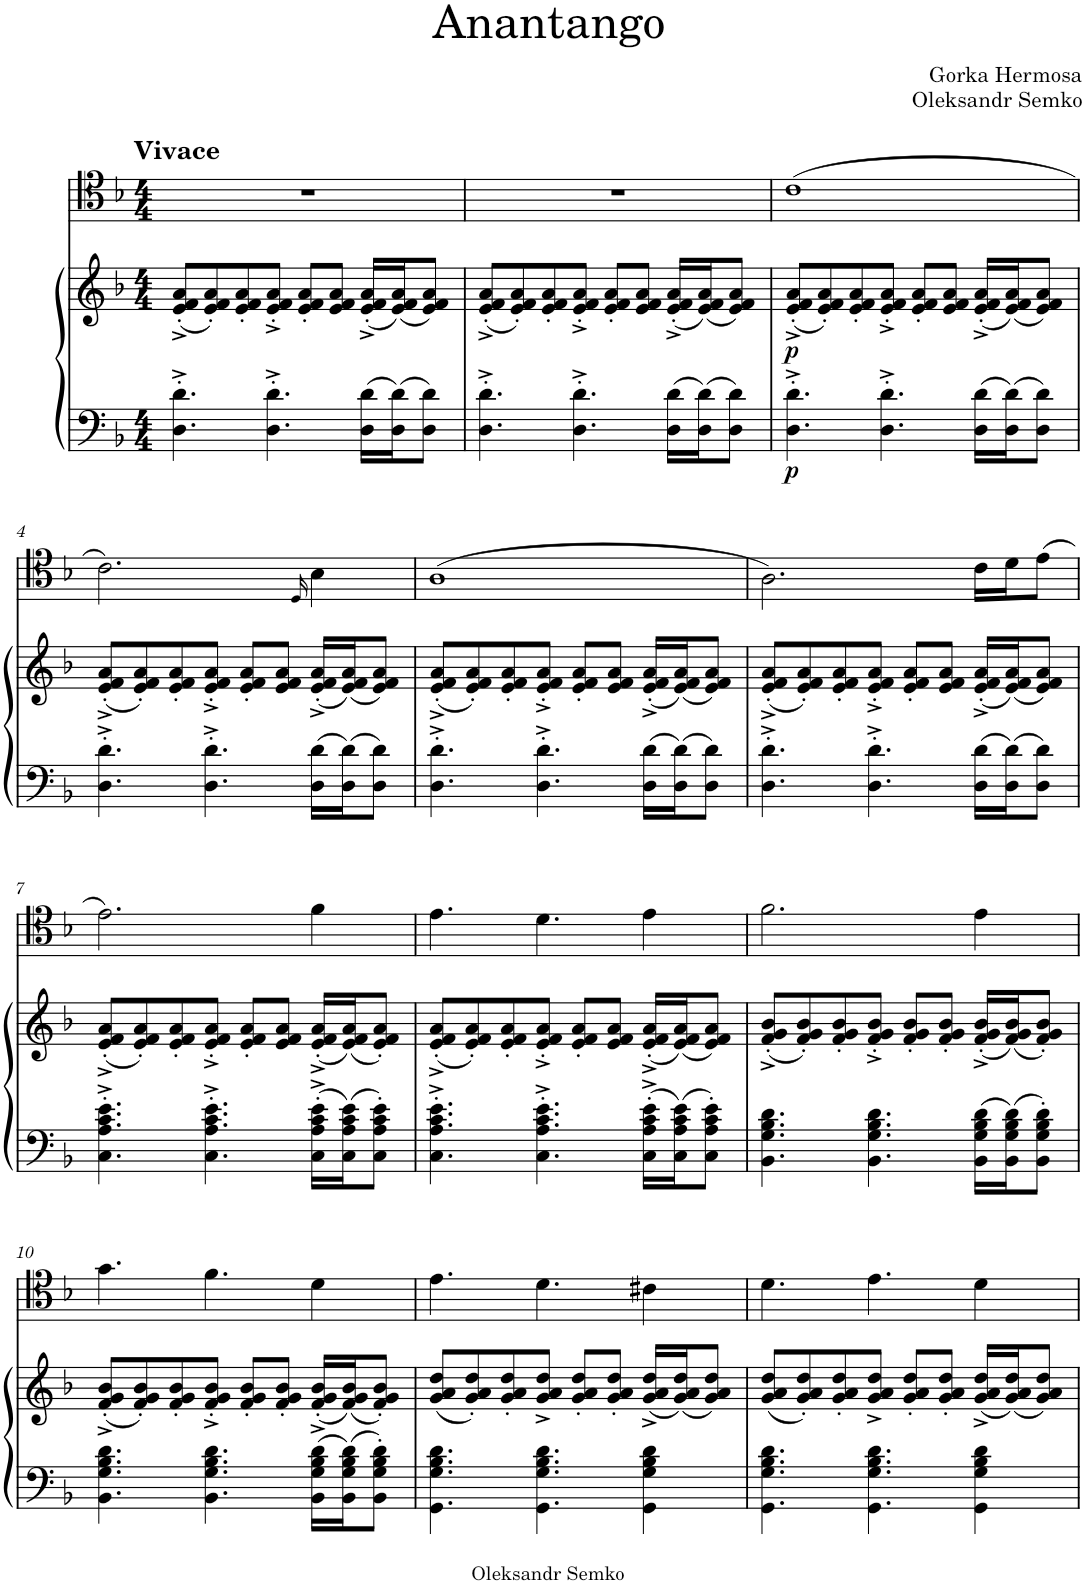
**kern	**kern	**dynam	**kern
*part2	*part2	*part2	*part1
*staff3	*staff2	*staff2/3	*staff1
*I"Фортепіано	*	*	*I"Тромбон
*clefF4	*clefG2	*	*clefC4
*k[b-]	*k[b-]	*	*k[b-]
*M4/4	*M4/4	*	*M4/4
=1	=1	=1	=1
!	!	!	!LO:TX:a:B:t=Vivace
4.D\'^ 4.d\'^	(8e/'^ 8f/'^ 8a/'^L	.	1r
.	8e/' 8f/' 8a/')	.	.
.	8e/' 8f/' 8a/'	.	.
4.D\'^ 4.d\'^	8e/'^ 8f/'^ 8a/'^J	.	.
.	8e/' 8f/' 8a/'L	.	.
.	8e/ 8f/ 8a/J	.	.
16D\ 16d\LL	(16e/'^ 16f/'^ 16a/'^LL	.	.
16D\ 16d\J	(16e/ 16f/ 16a/J)	.	.
8D\ 8d\J	8e/ 8f/ 8a/J)	.	.
=2	=2	=2	=2
4.D\'^ 4.d\'^	(8e/'^ 8f/'^ 8a/'^L	.	1r
.	8e/' 8f/' 8a/')	.	.
.	8e/' 8f/' 8a/'	.	.
4.D\'^ 4.d\'^	8e/'^ 8f/'^ 8a/'^J	.	.
.	8e/' 8f/' 8a/'L	.	.
.	8e/ 8f/ 8a/J	.	.
16D\ 16d\LL	(16e/'^ 16f/'^ 16a/'^LL	.	.
16D\ 16d\J	(16e/ 16f/ 16a/J)	.	.
8D\ 8d\J	8e/ 8f/ 8a/J)	.	.
=3	=3	=3	=3
!	!	!LO:DY:b=2	!
!	!	!LO:DY:n=1:b	!
4.D\'^ 4.d\'^	(8e/'^ 8f/'^ 8a/'^L	p p	(1c
.	8e/' 8f/' 8a/')	.	.
.	8e/' 8f/' 8a/'	.	.
4.D\'^ 4.d\'^	8e/'^ 8f/'^ 8a/'^J	.	.
.	8e/' 8f/' 8a/'L	.	.
.	8e/ 8f/ 8a/J	.	.
16D\ 16d\LL	(16e/'^ 16f/'^ 16a/'^LL	.	.
16D\ 16d\J	(16e/ 16f/ 16a/J)	.	.
8D\ 8d\J	8e/ 8f/ 8a/J)	.	.
!!LO:LB:g=z
=4	=4	=4	=4
4.D\'^ 4.d\'^	(8e/'^ 8f/'^ 8a/'^L	.	2.c\)
.	8e/' 8f/' 8a/')	.	.
.	8e/' 8f/' 8a/'	.	.
4.D\'^ 4.d\'^	8e/'^ 8f/'^ 8a/'^J	.	.
.	8e/' 8f/' 8a/'L	.	.
.	8e/ 8f/ 8a/J	.	.
.	.	.	16qD/
16D\ 16d\LL	(16e/'^ 16f/'^ 16a/'^LL	.	4B-\
16D\ 16d\J	(16e/ 16f/ 16a/J)	.	.
8D\ 8d\J	8e/ 8f/ 8a/J)	.	.
=5	=5	=5	=5
4.D\'^ 4.d\'^	(8e/'^ 8f/'^ 8a/'^L	.	(1A
.	8e/' 8f/' 8a/')	.	.
.	8e/' 8f/' 8a/'	.	.
4.D\'^ 4.d\'^	8e/'^ 8f/'^ 8a/'^J	.	.
.	8e/' 8f/' 8a/'L	.	.
.	8e/ 8f/ 8a/J	.	.
16D\ 16d\LL	(16e/'^ 16f/'^ 16a/'^LL	.	.
16D\ 16d\J	(16e/ 16f/ 16a/J)	.	.
8D\ 8d\J	8e/ 8f/ 8a/J)	.	.
=6	=6	=6	=6
4.D\'^ 4.d\'^	(8e/'^ 8f/'^ 8a/'^L	.	2.A\)
.	8e/' 8f/' 8a/')	.	.
.	8e/' 8f/' 8a/'	.	.
4.D\'^ 4.d\'^	8e/'^ 8f/'^ 8a/'^J	.	.
.	8e/' 8f/' 8a/'L	.	.
.	8e/ 8f/ 8a/J	.	.
16D\ 16d\LL	(16e/'^ 16f/'^ 16a/'^LL	.	16c\LL
16D\ 16d\J	(16e/ 16f/ 16a/J)	.	16d\J
8D\ 8d\J	8e/ 8f/ 8a/J)	.	(8e\J
!!LO:LB:g=z
=7	=7	=7	=7
4.C\'^ 4.A\'^ 4.c\'^ 4.e\'^	(8e/'^ 8f/'^ 8a/'^L	.	2.e\)
.	8e/' 8f/' 8a/')	.	.
.	8e/' 8f/' 8a/'	.	.
4.C\'^ 4.A\'^ 4.c\'^ 4.e\'^	8e/'^ 8f/'^ 8a/'^J	.	.
.	8e/' 8f/' 8a/'L	.	.
.	8e/ 8f/ 8a/J	.	.
16C\'^ 16A\'^ 16c\'^ 16e\'^LL	(16e/'^ 16f/'^ 16a/'^LL	.	4f\
16C\ 16A\ 16c\ 16e\J	(16e/ 16f/ 16a/J)	.	.
8C\' 8A\' 8c\' 8e\'J	8e/' 8f/' 8a/'J)	.	.
=8	=8	=8	=8
4.C\'^ 4.A\'^ 4.c\'^ 4.e\'^	(8e/'^ 8f/'^ 8a/'^L	.	4.e\
.	8e/' 8f/' 8a/')	.	.
.	8e/' 8f/' 8a/'	.	.
4.C\'^ 4.A\'^ 4.c\'^ 4.e\'^	8e/'^ 8f/'^ 8a/'^J	.	4.d\
.	8e/' 8f/' 8a/'L	.	.
.	8e/ 8f/ 8a/J	.	.
16C\'^ 16A\'^ 16c\'^ 16e\'^LL	(16e/'^ 16f/'^ 16a/'^LL	.	4e\
16C\ 16A\ 16c\ 16e\J	(16e/ 16f/ 16a/J)	.	.
8C\' 8A\' 8c\' 8e\'J	8e/ 8f/ 8a/J)	.	.
=9	=9	=9	=9
4.BB-\ 4.G\ 4.B-\ 4.d\	(8f/'^ 8g/'^ 8b-/'^L	.	2.f\
.	8f/' 8g/' 8b-/')	.	.
.	8f/' 8g/' 8b-/'	.	.
4.BB-\ 4.G\ 4.B-\ 4.d\	8f/'^ 8g/'^ 8b-/'^J	.	.
.	8f/' 8g/' 8b-/'L	.	.
.	8f/' 8g/' 8b-/'J	.	.
16BB-\ 16G\ 16B-\ 16d\LL	(16f/'^ 16g/'^ 16b-/'^LL	.	4e\
16BB-\ 16G\ 16B-\ 16d\J	(16f/ 16g/ 16b-/J)	.	.
8BB-\' 8G\' 8B-\' 8d\'J	8f/' 8g/' 8b-/'J)	.	.
!!LO:LB:g=z
=10	=10	=10	=10
4.BB-\ 4.G\ 4.B-\ 4.d\	(8f/'^ 8g/'^ 8b-/'^L	.	4.g\
.	8f/' 8g/' 8b-/')	.	.
.	8f/' 8g/' 8b-/'	.	.
4.BB-\ 4.G\ 4.B-\ 4.d\	8f/'^ 8g/'^ 8b-/'^J	.	4.f\
.	8f/' 8g/' 8b-/'L	.	.
.	8f/' 8g/' 8b-/'J	.	.
16BB-\ 16G\ 16B-\ 16d\LL	(16f/'^ 16g/'^ 16b-/'^LL	.	4d\
16BB-\ 16G\ 16B-\ 16d\J	(16f/ 16g/ 16b-/J)	.	.
8BB-\' 8G\' 8B-\' 8d\'J	8f/' 8g/' 8b-/'J)	.	.
=11	=11	=11	=11
4.GG\ 4.G\ 4.B-\ 4.d\	(8g/ 8a/ 8dd/L	.	4.e\
.	8g/' 8a/' 8dd/')	.	.
.	8g/' 8a/' 8dd/'	.	.
4.GG\ 4.G\ 4.B-\ 4.d\	8g/^ 8a/^ 8dd/^J	.	4.d\
.	8g/' 8a/' 8dd/'L	.	.
.	8g/' 8a/' 8dd/'J	.	.
4GG\ 4G\ 4B-\ 4d\	(16g/^ 16a/^ 16dd/^LL	.	4c#X\
.	(16g/ 16a/ 16dd/J)	.	.
.	8g/ 8a/ 8dd/J)	.	.
=12	=12	=12	=12
4.GG\ 4.G\ 4.B-\ 4.d\	(8g/ 8a/ 8dd/L	.	4.d\
.	8g/' 8a/' 8dd/')	.	.
.	8g/' 8a/' 8dd/'	.	.
4.GG\ 4.G\ 4.B-\ 4.d\	8g/^ 8a/^ 8dd/^J	.	4.e\
.	8g/' 8a/' 8dd/'L	.	.
.	8g/' 8a/' 8dd/'J	.	.
4GG\ 4G\ 4B-\ 4d\	(16g/^ 16a/^ 16dd/^LL	.	4d\
.	(16g/ 16a/ 16dd/J)	.	.
.	8g/ 8a/ 8dd/J)	.	.
=	=	=	=
*-	*-	*-	*-
